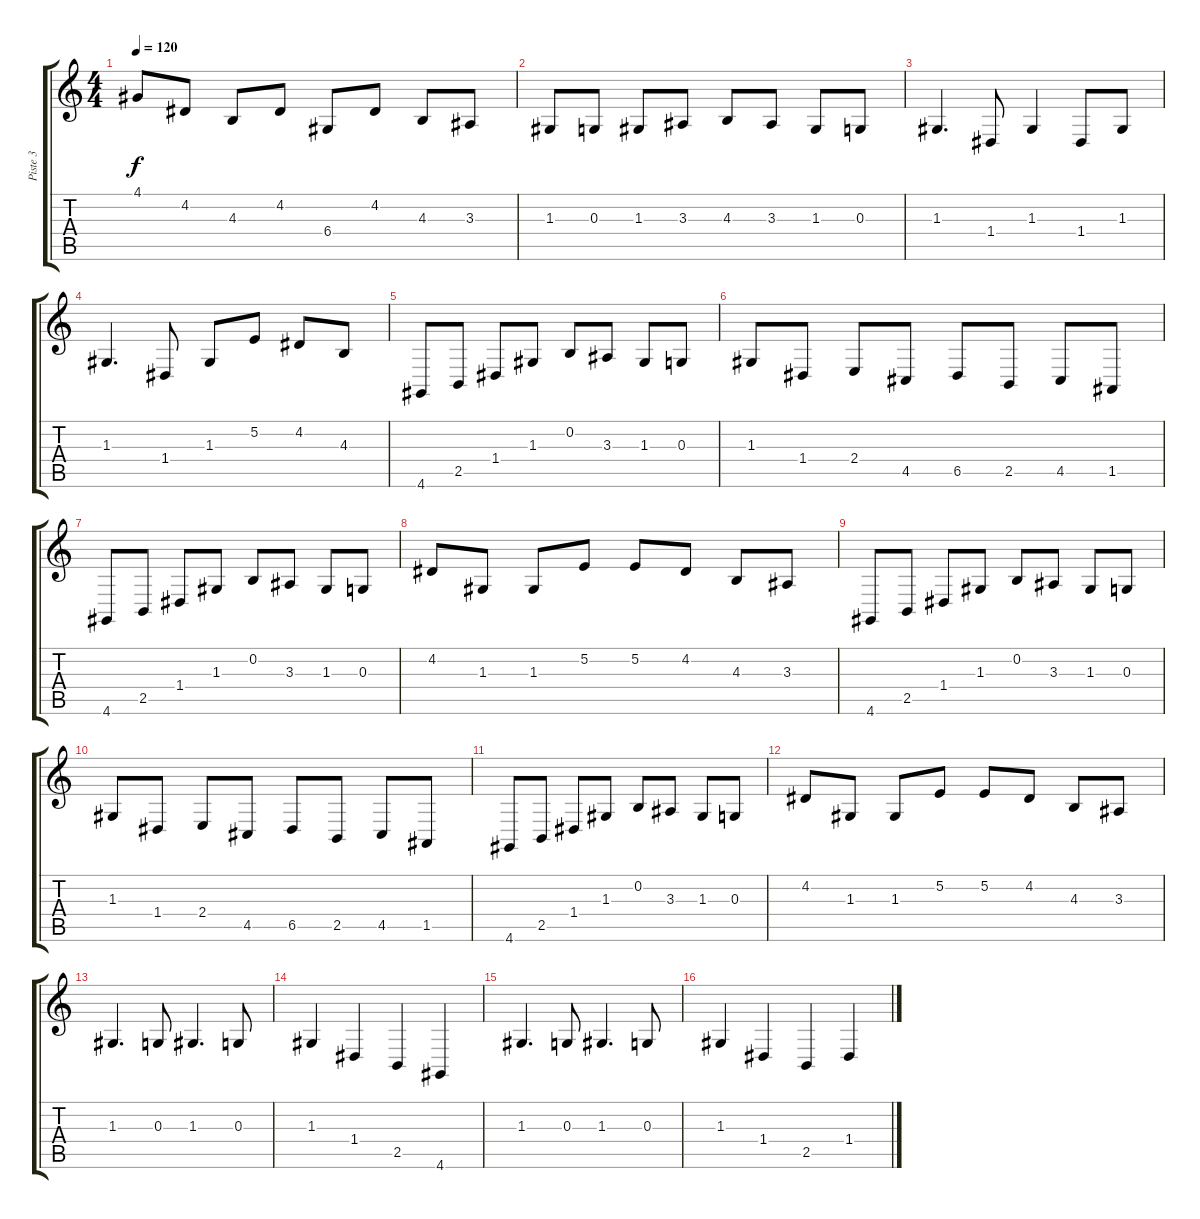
\track ("Piste 3" "Piste 3") {instrument fx8scifi}
\staff {score tabs}
\tuning (E4 B3 G3 D3 A2 E2) {hide}
\ts (4 4)
\tempo 120
\clef g2
\ks c
4.1.8{dy f} 4.2.8 4.3.8 4.2.8 6.4.8 4.2.8 4.3.8 3.3.8 |
1.3.8 0.3.8 1.3.8 3.3.8 4.3.8 3.3.8 1.3.8 0.3.8 |
1.3.4{d} 1.4.8 1.3.4 1.4.8 1.3.8 |
1.3.4{d} 1.4.8 1.3.8 5.2.8 4.2.8 4.3.8 |
4.6.8 2.5.8 1.4.8 1.3.8 0.2.8 3.3.8 1.3.8 0.3.8 |
1.3.8 1.4.8 2.4.8 4.5.8 6.5.8 2.5.8 4.5.8 1.5.8 |
4.6.8 2.5.8 1.4.8 1.3.8 0.2.8 3.3.8 1.3.8 0.3.8 |
4.2.8 1.3.8 1.3.8 5.2.8 5.2.8 4.2.8 4.3.8 3.3.8 |
4.6.8 2.5.8 1.4.8 1.3.8 0.2.8 3.3.8 1.3.8 0.3.8 |
1.3.8 1.4.8 2.4.8 4.5.8 6.5.8 2.5.8 4.5.8 1.5.8 |
4.6.8 2.5.8 1.4.8 1.3.8 0.2.8 3.3.8 1.3.8 0.3.8 |
4.2.8 1.3.8 1.3.8 5.2.8 5.2.8 4.2.8 4.3.8 3.3.8 |
1.3.4{d} 0.3.8 1.3.4{d} 0.3.8 |
1.3.4 1.4.4 2.5.4 4.6.4 |
1.3.4{d} 0.3.8 1.3.4{d} 0.3.8 |
1.3.4 1.4.4 2.5.4 1.4.4
